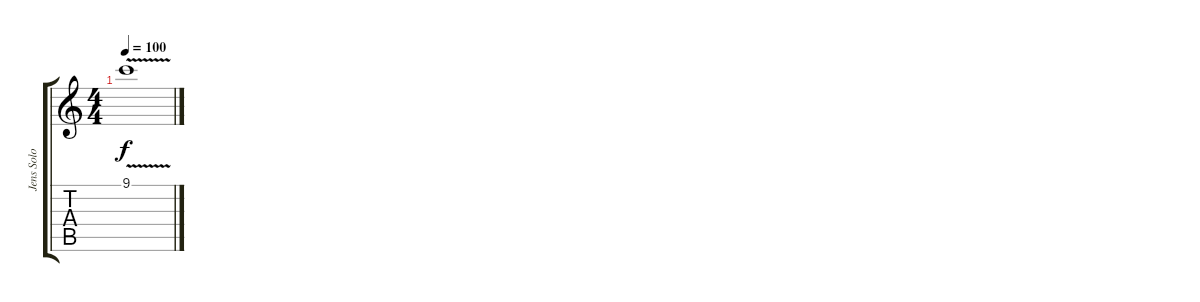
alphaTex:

\track ("Jens Solo 2" "Jens Solo ") {instrument lead1square}
\staff {score tabs}
\tuning (Eb5 Bb4 Gb4 Db4 Ab3 Eb3) {hide}
\ts (4 4)
\tempo 100
\clef g2
\ks c
9.1{v}.1{dy f}
